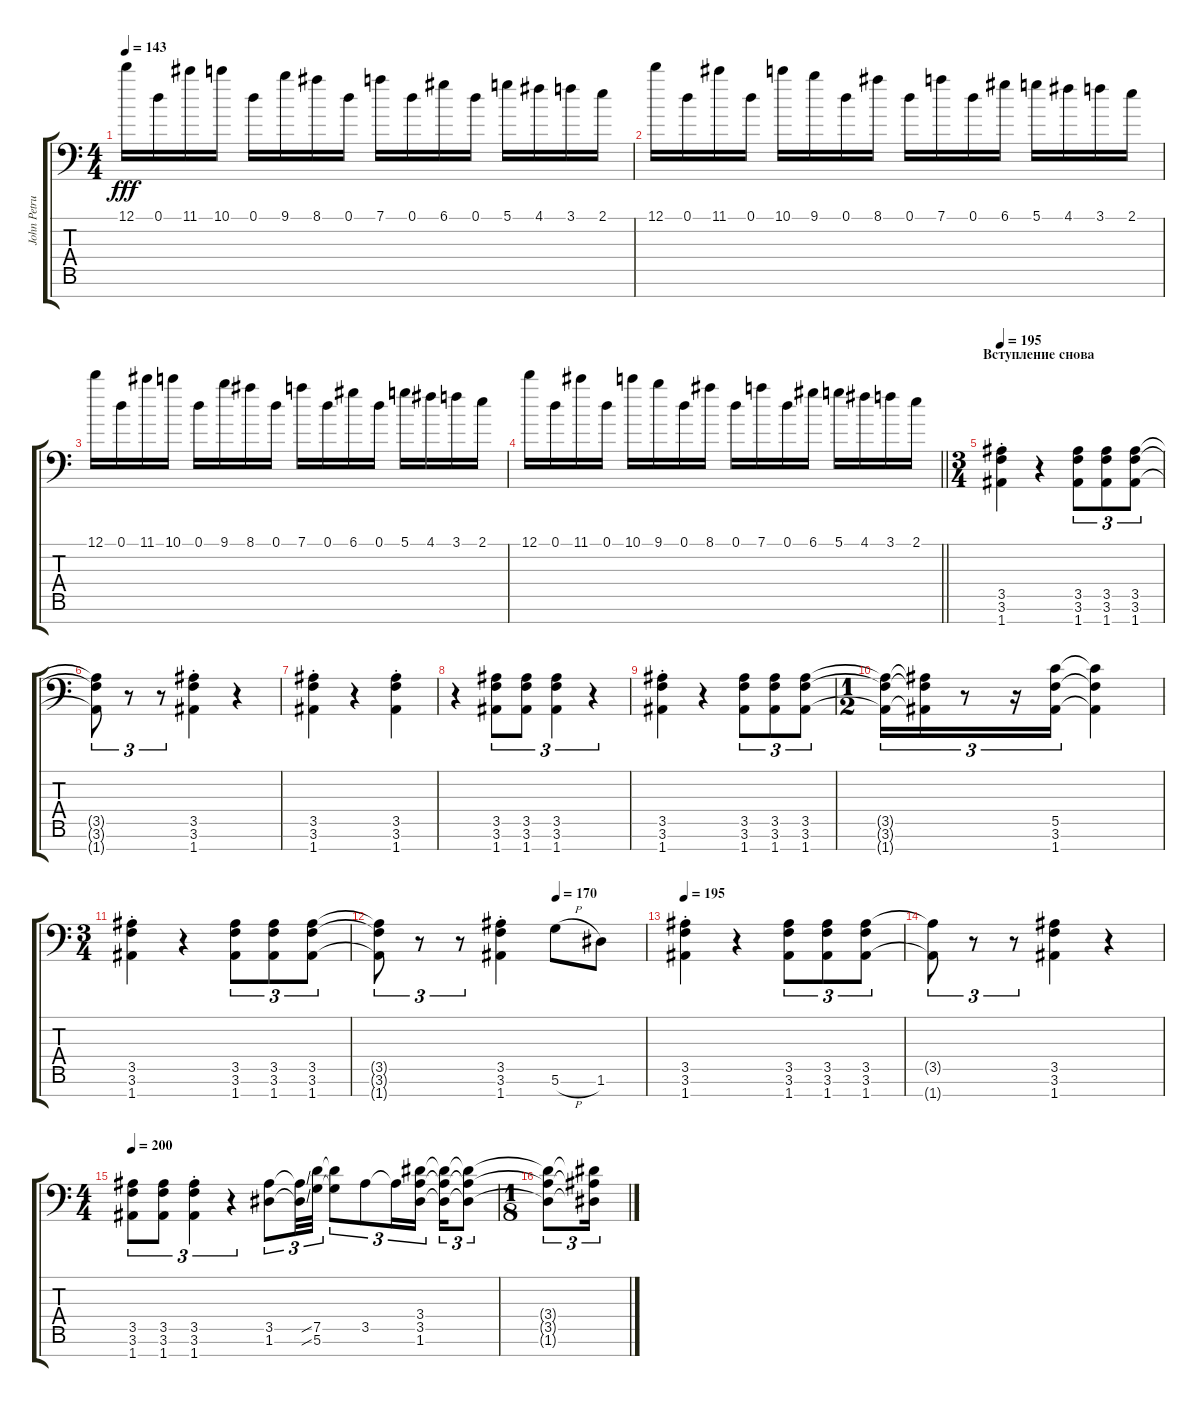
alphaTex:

\track ("John Petrucci" "John Petru") {instrument distortionguitar}
\staff {score tabs}
\tuning (D4 A3 F3 C3 G2 D2 A1) {hide}
\ts (4 4)
\tempo 143
\clef f4
\ks c
12.1.16{dy fff volume 13} 0.1.16 11.1.16 10.1.16 0.1.16 9.1.16 8.1.16 0.1.16 7.1.16 0.1.16 6.1.16 0.1.16 5.1.16 4.1.16 3.1.16 2.1.16 |
12.1.16 0.1.16 11.1.16 0.1.16 10.1.16 9.1.16 0.1.16 8.1.16 0.1.16 7.1.16 0.1.16 6.1.16 5.1.16 4.1.16 3.1.16 2.1.16 |
12.1.16 0.1.16 11.1.16 10.1.16 0.1.16 9.1.16 8.1.16 0.1.16 7.1.16 0.1.16 6.1.16 0.1.16 5.1.16 4.1.16 3.1.16 2.1.16 |
\barLineRight lightlight
12.1.16 0.1.16 11.1.16 0.1.16 10.1.16 9.1.16 0.1.16 8.1.16 0.1.16 7.1.16 0.1.16 6.1.16 5.1.16 4.1.16 3.1.16 2.1.16 |
\ts (3 4)
\section ("" "Вступление снова")
\tempo 195
(3.5 3.6{st} 1.7).4{balance 11} r.4 (3.5 3.6 1.7).8{tu (3 2)} (3.5 3.6 1.7).8{tu (3 2)} (3.5 3.6 1.7).8{tu (3 2)} |
(3.5{t} 3.6{t} 1.7{t}).8{tu (3 2)} r.8{tu (3 2)} r.8{tu (3 2)} (3.5 3.6{st} 1.7).4 r.4 |
(3.5 3.6{st} 1.7).4 r.4 (3.5 3.6{st} 1.7).4 |
r.4 (3.5 3.6 1.7).8{tu (3 2)} (3.5 3.6 1.7).8{tu (3 2)} (3.5 3.6 1.7).4{tu (3 2)} r.4{tu (3 2)} |
(3.5 3.6{st} 1.7).4 r.4 (3.5 3.6 1.7).8{tu (3 2)} (3.5 3.6 1.7).8{tu (3 2)} (3.5 3.6 1.7).8{tu (3 2)} |
\ts (1 2)
(3.5{t} 3.6{t} 1.7{t}).16{tu (3 2)} (3.5{t} 3.6{t} 1.7{t}).16{tu (3 2)} r.8{tu (3 2)} r.16{tu (3 2)} (5.5 3.6 1.7).16{tu (3 2)} (5.5{t} 3.6{t} 1.7{t}).4 |
\ts (3 4)
(3.5 3.6{st} 1.7).4 r.4 (3.5 3.6 1.7).8{tu (3 2)} (3.5 3.6 1.7).8{tu (3 2)} (3.5 3.6 1.7).8{tu (3 2)} |
\tempo (170 0.6666666666666666)
(3.5{t} 3.6{t} 1.7{t}).8{tu (3 2)} r.8{tu (3 2)} r.8{tu (3 2)} (3.5 3.6{st} 1.7).4 5.6{h}.8 1.6.8 |
\tempo 195
(3.5 3.6{st} 1.7).4 r.4 (3.5 3.6 1.7).8{tu (3 2)} (3.5 3.6 1.7).8{tu (3 2)} (3.5 3.6 1.7).8{tu (3 2)} |
(3.5{t} 1.7{t}).8{tu (3 2)} r.8{tu (3 2)} r.8{tu (3 2)} (3.5 3.6 1.7).4 r.4 |
\ts (4 4)
\tempo 200
(3.5 3.6 1.7).8{tu (3 2)} (3.5 3.6 1.7).8{tu (3 2)} (3.5 3.6{st} 1.7).4{tu (3 2)} r.4{tu (3 2)} (3.5 1.6).8{tu (3 2)} (3.5{ss t} 1.6{ss t}).32{tu (3 2)} (7.5 5.6).32{tu (3 2)} (7.5{t} 5.6{t}).8{tu (3 2)} 3.5.8{tu (3 2)} 3.5{t}.16{tu (3 2)} (3.4 3.5 1.6).16{tu (3 2) beam splitsecondary} (3.4{t} 3.5{t} 1.6{t}).16{tu (3 2)} (3.4{t} 3.5{t} 1.6{t}).8{tu (3 2)} |
\ts (1 8)
(3.4{t} 3.5{t} 1.6{t}).8{tu (3 2)} (3.4{t} 3.5{t} 1.6{t}).16{tu (3 2)}
